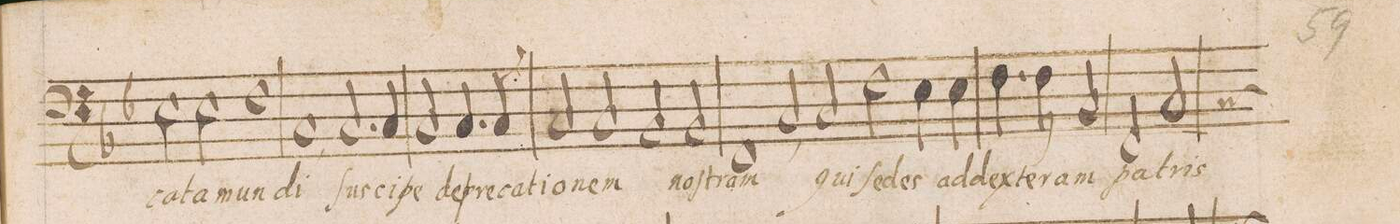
**kern	**text
*I"BASVS	*
*clefF4	*
*k[b-]	*
*met(C|)	*
*M2/1	*
2E-X\	-ca-
2E-\	-ta
1F	mun-
=61	=61
1C,	-di
2.C/	ſus-
4C/	-ci-
=62	=62
2C/	-pe
4.C/	de-
8C/	-pre-
2C/	-ca-
2C/	-ti-
=63	=63
2BB-/	-o-
2BB-/	-nem
1FF	noſ-
=64	=64
2C,/	-tram
2C/	qui
2F\	ſe-
4E\	-des
4E\	ad
=65	=65
4.F\	dex-
8F\	-te-
2C/	-ram
2FF/	pa-
*custos:C	*
2C/	-tris
=66	=66
*-	*-
